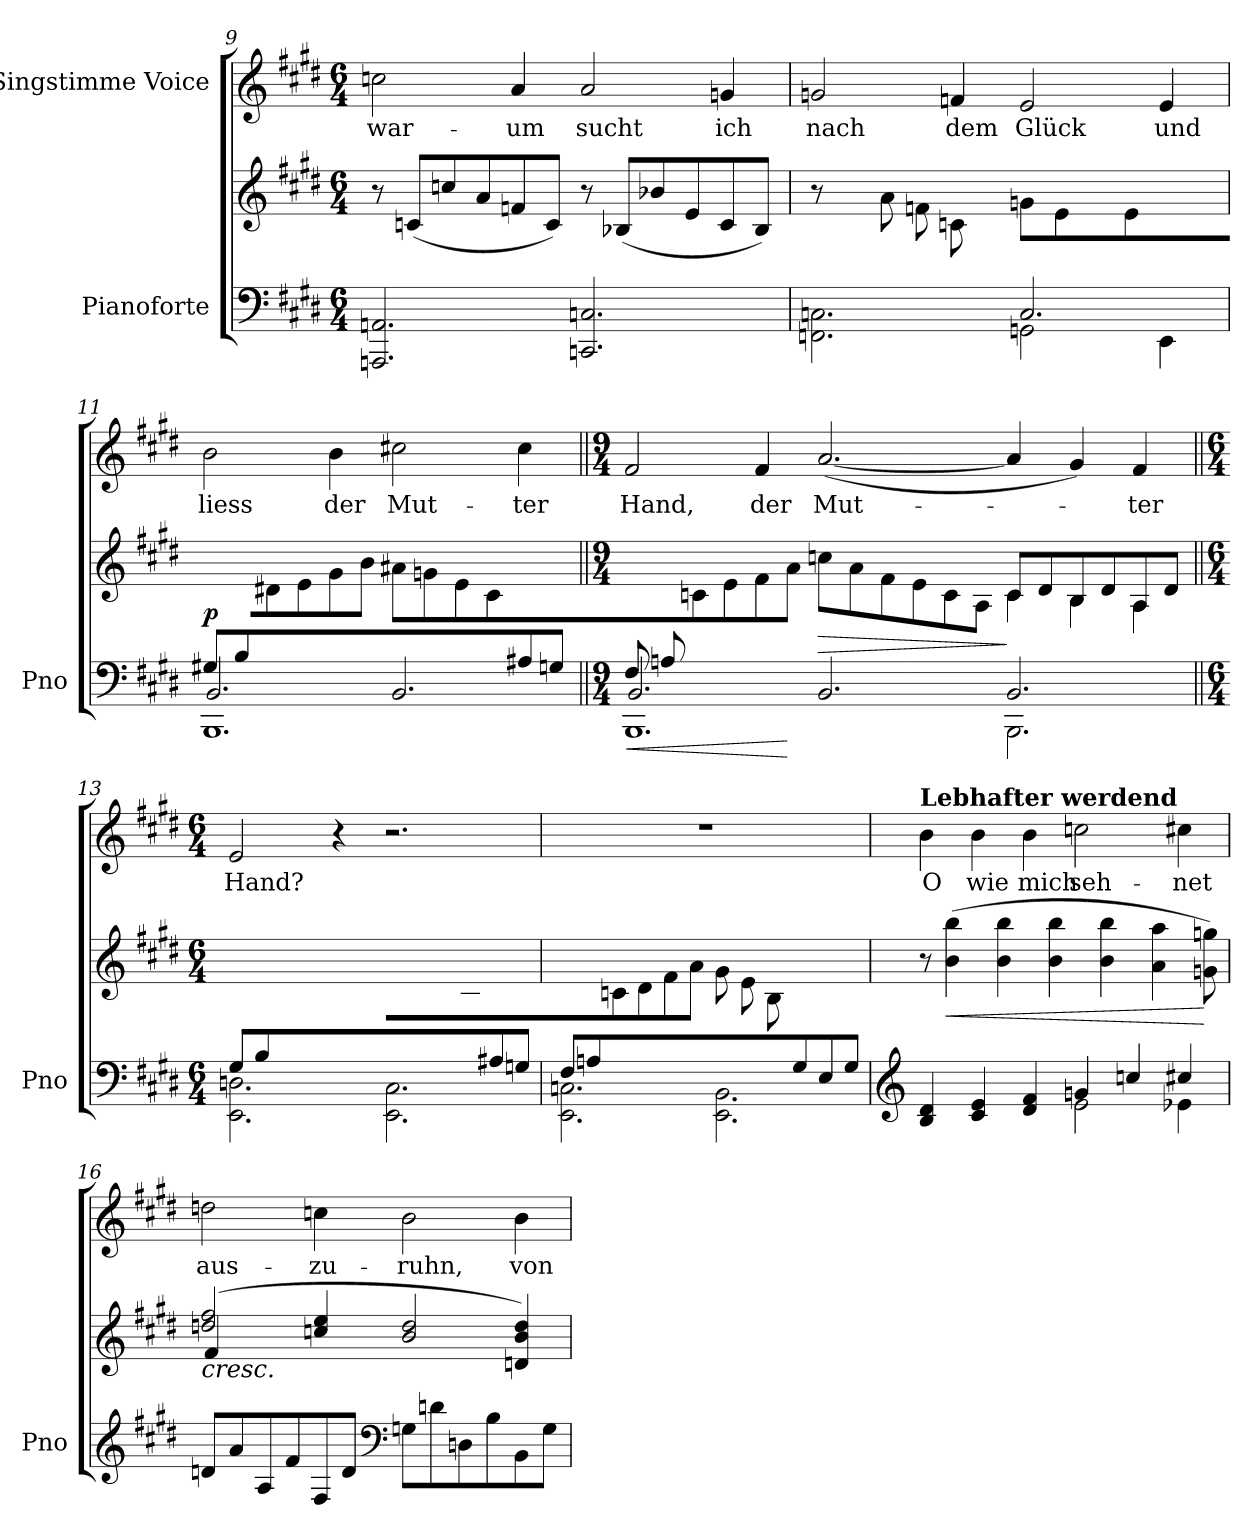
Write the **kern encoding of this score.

**kern	**kern	**dynam	**kern	**text
*part2	*part2	*part2	*part1	*part1
*staff3	*staff2	*staff2/3	*staff1	*staff1
*I"Pianoforte	*	*	*I"Singstimme Voice	*
*I'Pno	*	*	*	*
*clefF4	*clefG2	*	*clefG2	*
*k[f#c#g#d#]	*k[f#c#g#d#]	*	*k[f#c#g#d#]	*
*M6/4	*M6/4	*	*M6/4	*
=9	=9	=9	=9	=9
2.AAAn/ 2.AAn/	8r	.	2ccn\	war-
.	(<8cn/L	.	.	.
.	8ccn/	.	.	.
.	8a/	.	.	.
.	8fn/	.	4a/	-um
.	8c/J)	.	.	.
2.CCn/ 2.Cn/	8r	.	2a/	sucht
.	(<8B-X/L	.	.	.
.	8b-X/	.	.	.
.	8e/	.	.	.
.	8c/	.	4gn/	ich
.	8B-/J)	.	.	.
=10	=10	=10	=10	=10
*^	*	*	*	*
*	*^	*	*	*	*
8ryy	2.FFn\ 2.Cn\	2.ryy	8r	.	2gn/	nach
8A/L	.	.	8ryy	.	.	.
4.ryy	.	.	8a\	.	.	.
.	.	.	8fn\	.	.	.
.	.	.	8cn\	.	4fn/	dem
8A/J	.	.	8ryy	.	.	.
4ryy	2.C/	2GGn\	8gn\L	.	2e/	Glück
.	.	.	8e\	.	.	.
8Gn/	.	.	8ryy	.	.	.
8ryy	.	.	8e\	.	.	.
8A#X/	.	4EE\	4ryy	.	4e/	und
8G/J	.	.	.	.	.	.
=11	=11	=11	=11	=11	=11	=11
!	!	!	!	!LO:DY:a=2	!	!
8G#X/L	2.BB/	1.BBB	4ryy	p	2b\	liess
8B/	.	.	.	.	.	.
1ryy	.	.	8d#X\	.	.	.
.	.	.	8e\	.	.	.
.	.	.	8g#\	.	4b\	der
.	.	.	8b\J	.	.	.
.	2.BB/	.	8a#X\L	.	2cc#X\	Mut-
.	.	.	8gn\	.	.	.
.	.	.	8e\	.	.	.
.	.	.	8c#\	.	.	.
8A#X/	.	.	4ryy	.	4cc#\	-ter
8Gn/J	.	.	.	.	.	.
=12||	=12||	=12||	=12||	=12||	=12||	=12||
*M9/4	*	*	*M9/4	*	*M9/4	*
!	!	!	!	!LO:HP:b=2	!	!
*	*	*	*^	*	*	*
(8F#/L	2.BB/	1.BBB	4ryy	2.ryy	<	2f#/	Hand,
8An/	.	.	.	.	.	.	.
0ryy	.	.	8cn\	.	.	.	.
.	.	.	8e\	.	.	.	.
.	.	.	8f#\	.	.	4f#/	der
.	.	.	8a\J	.	[	.	.
!	!	!	!	!	!LO:HP:b	!	!
.	2.BB/	.	8ccn\L	2.ryy	>	(<[2.a/	Mut-
.	.	.	8a\	.	.	.	.
.	.	.	8f#\	.	.	.	.
.	.	.	8e\	.	.	.	.
.	.	.	8c\	.	.	.	.
.	.	.	8A\J	.	.	.	.
.	2.BB/	2.BBB\	8c/L	4c\	]	4a/]	.
.	.	.	8d#/	.	.	.	.
.	.	.	8B/	4B\	.	4g#/)	.
.	.	.	8d#/	.	.	.	.
.	.	.	8A/	4A\	.	4f#/	-ter
.	.	.	8d#/J)	.	.	.	.
*v	*v	*v	*	*	*	*	*
*	*v	*v	*	*	*
=13||	=13||	=13||	=13||	=13||
*M6/4	*M6/4	*	*M6/4	*
*^	*	*	*	*
8G#/L	2.EE\ 2.Dn\	4ryy	.	2e/	Hand?
8B/	.	.	.	.	.
1ryy	.	8d#X\	.	.	.
.	.	8e\	.	.	.
.	.	8g#\	.	4r	.
.	.	8b\J	.	.	.
.	2.EE\ 2.C#\	8a#X\L	.	2.r	.
.	.	8gn\	.	.	.
.	.	8e\	.	.	.
.	.	8c#\	.	.	.
8A#X/	.	4ryy	.	.	.
8Gn/J	.	.	.	.	.
=14	=14	=14	=14	=14	=14
8F#/L	2.EE\ 2.Cn\	4ryy	.	1.r	.
8An/	.	.	.	.	.
2..ryy	.	8cn\	.	.	.
.	.	8d#\	.	.	.
.	.	8f#\	.	.	.
.	.	8a\J	.	.	.
.	2.EE\ 2.BB\	8g#\L	.	.	.
.	.	8e\	.	.	.
.	.	8B\	.	.	.
8G#/	.	4.ryy	.	.	.
8E/	.	.	.	.	.
8G#/J	.	.	.	.	.
=15	=15	=15	=15	=15	=15
*clefG2	*	*	*	*	*
!	!	!	!	!LO:TX:a:B:t=Lebhafter werdend	!
4B/ 4d#/	2.ryy	8r	.	4b\	O
!	!	!	!LO:HP:b	!	!
.	.	(>4b\ 4bb\	<	.	.
4c#/ 4e/	.	.	.	4b\	wie
.	.	4b\ 4bb\	.	.	.
4d#/ 4f#/	.	.	.	4b\	mich
.	.	4b\ 4bb\	.	.	.
4gn/	2e\	.	.	2ccn\	seh-
.	.	4b\ 4bb\	.	.	.
4ccn/	.	.	.	.	.
.	.	4a\ 4aa\	.	.	.
4cc#X/	4e-X\	.	.	4cc#X\	-net
.	.	8gn\ 8ggn\)	[	.	.
*v	*v	*	*	*	*
=16	=16	=16	=16	=16
*	*^	*	*	*
!	!LO:TX:b:i:t=cresc.	!	!	!	!
8dn/L	(>2ddn/ 2ff#/	4f#/	.	2ddn\	aus-
8a/	.	.	.	.	.
8A/	.	1ryy	.	.	.
8f#/	.	.	.	.	.
8F#/	4ccn/ 4ee/	.	.	4ccn\	-zu-
8d/J	.	.	.	.	.
*clefF4	*	*	*	*	*
8Gn\L	2b/ 2dd/	.	.	2b\	-ruhn,
8dn\	.	.	.	.	.
8Dn\	.	.	.	.	.
8B\	.	.	.	.	.
8BB\	4dn/ 4b/ 4dd/)	4ryy	.	4b\	von
8G\J	.	.	.	.	.
*	*v	*v	*	*	*
=	=	=	=	=
*-	*-	*-	*-	*-
